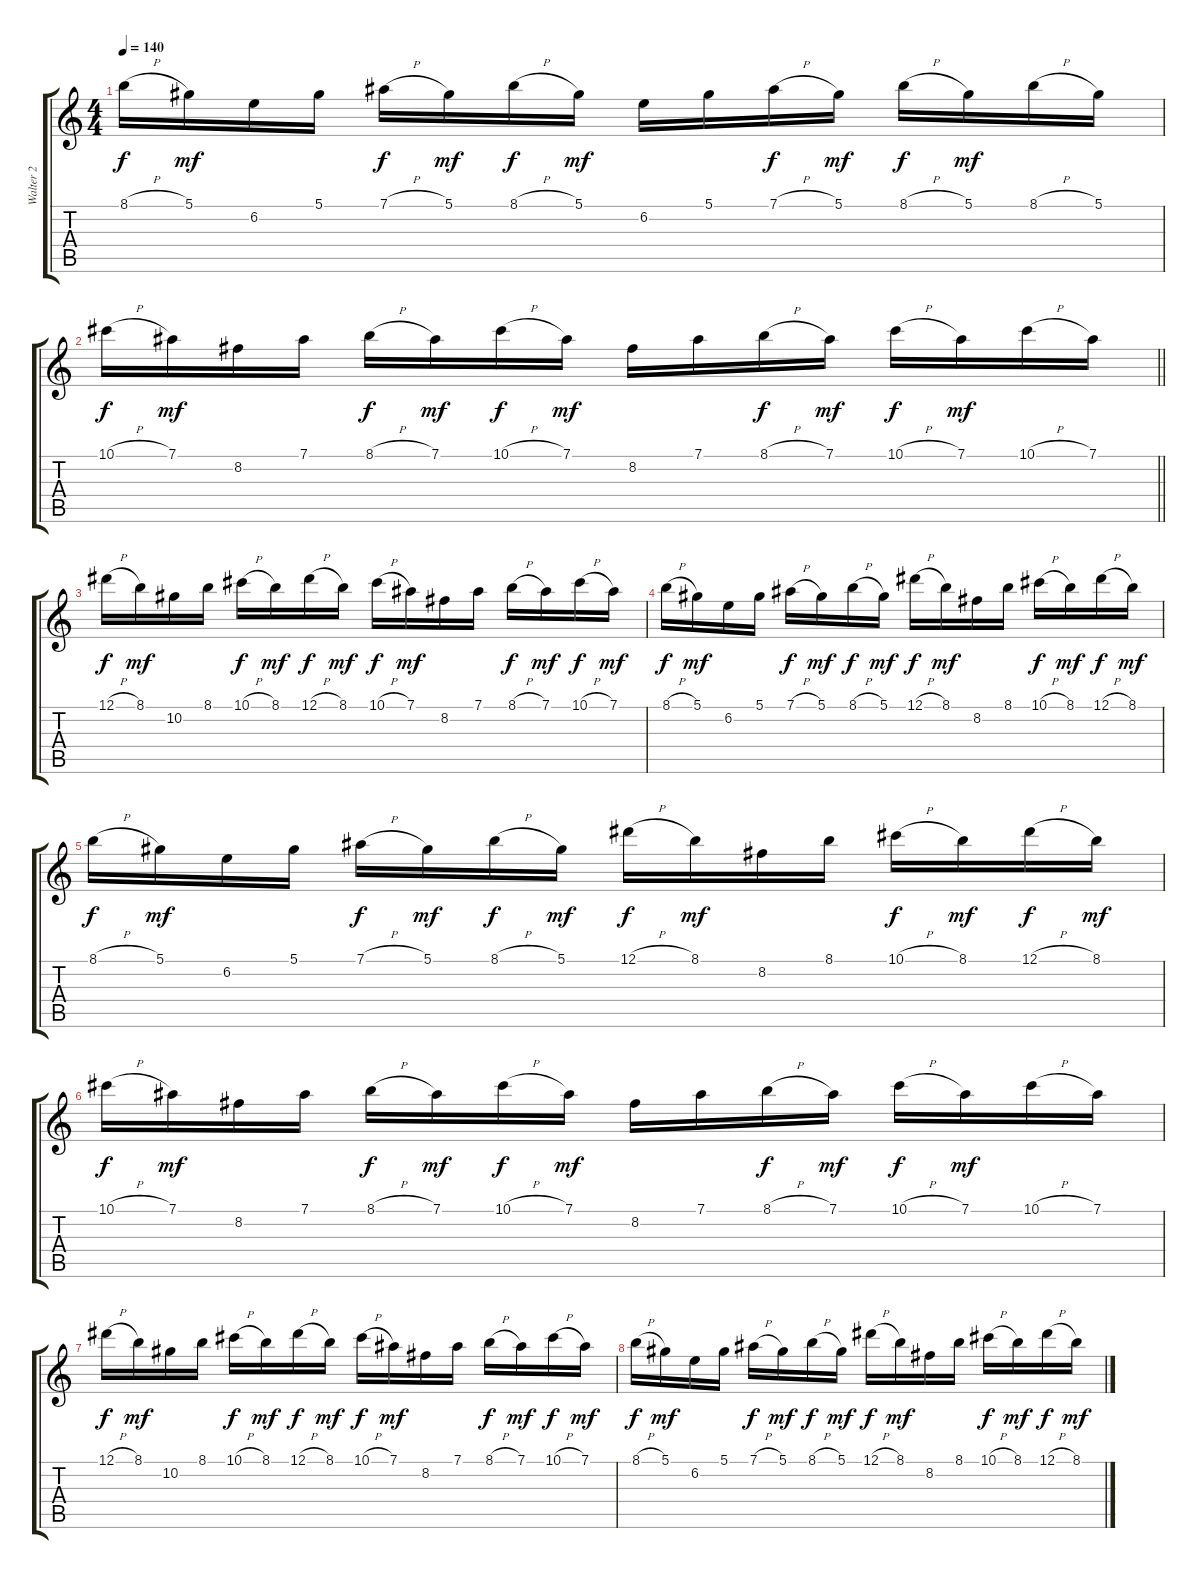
\track ("Walter 2" "Walter 2") {instrument distortionguitar}
\staff {score tabs}
\tuning (Eb4 Bb3 Gb3 Db3 Ab2 Eb2) {hide}
\ts (4 4)
\tempo 140
\clef g2
\ks c
8.1{h}.16{dy f} 5.1.16{dy mf} 6.2.16 5.1.16 7.1{h}.16{dy f} 5.1.16{dy mf} 8.1{h}.16{dy f} 5.1.16{dy mf} 6.2.16 5.1.16 7.1{h}.16{dy f} 5.1.16{dy mf} 8.1{h}.16{dy f} 5.1.16{dy mf} 8.1{h}.16 5.1.16 |
\barLineRight lightlight
10.1{h}.16{dy f} 7.1.16{dy mf} 8.2.16 7.1.16 8.1{h}.16{dy f} 7.1.16{dy mf} 10.1{h}.16{dy f} 7.1.16{dy mf} 8.2.16 7.1.16 8.1{h}.16{dy f} 7.1.16{dy mf} 10.1{h}.16{dy f} 7.1.16{dy mf} 10.1{h}.16 7.1.16 |
12.1{h}.16{dy f} 8.1.16{dy mf} 10.2.16 8.1.16 10.1{h}.16{dy f} 8.1.16{dy mf} 12.1{h}.16{dy f} 8.1.16{dy mf} 10.1{h}.16{dy f} 7.1.16{dy mf} 8.2.16 7.1.16 8.1{h}.16{dy f} 7.1.16{dy mf} 10.1{h}.16{dy f} 7.1.16{dy mf} |
8.1{h}.16{dy f} 5.1.16{dy mf} 6.2.16 5.1.16 7.1{h}.16{dy f} 5.1.16{dy mf} 8.1{h}.16{dy f} 5.1.16{dy mf} 12.1{h}.16{dy f} 8.1.16{dy mf} 8.2.16 8.1.16 10.1{h}.16{dy f} 8.1.16{dy mf} 12.1{h}.16{dy f} 8.1.16{dy mf} |
8.1{h}.16{dy f} 5.1.16{dy mf} 6.2.16 5.1.16 7.1{h}.16{dy f} 5.1.16{dy mf} 8.1{h}.16{dy f} 5.1.16{dy mf} 12.1{h}.16{dy f} 8.1.16{dy mf} 8.2.16 8.1.16 10.1{h}.16{dy f} 8.1.16{dy mf} 12.1{h}.16{dy f} 8.1.16{dy mf} |
10.1{h}.16{dy f} 7.1.16{dy mf} 8.2.16 7.1.16 8.1{h}.16{dy f} 7.1.16{dy mf} 10.1{h}.16{dy f} 7.1.16{dy mf} 8.2.16 7.1.16 8.1{h}.16{dy f} 7.1.16{dy mf} 10.1{h}.16{dy f} 7.1.16{dy mf} 10.1{h}.16 7.1.16 |
12.1{h}.16{dy f} 8.1.16{dy mf} 10.2.16 8.1.16 10.1{h}.16{dy f} 8.1.16{dy mf} 12.1{h}.16{dy f} 8.1.16{dy mf} 10.1{h}.16{dy f} 7.1.16{dy mf} 8.2.16 7.1.16 8.1{h}.16{dy f} 7.1.16{dy mf} 10.1{h}.16{dy f} 7.1.16{dy mf} |
8.1{h}.16{dy f} 5.1.16{dy mf} 6.2.16 5.1.16 7.1{h}.16{dy f} 5.1.16{dy mf} 8.1{h}.16{dy f} 5.1.16{dy mf} 12.1{h}.16{dy f} 8.1.16{dy mf} 8.2.16 8.1.16 10.1{h}.16{dy f} 8.1.16{dy mf} 12.1{h}.16{dy f} 8.1.16{dy mf}
